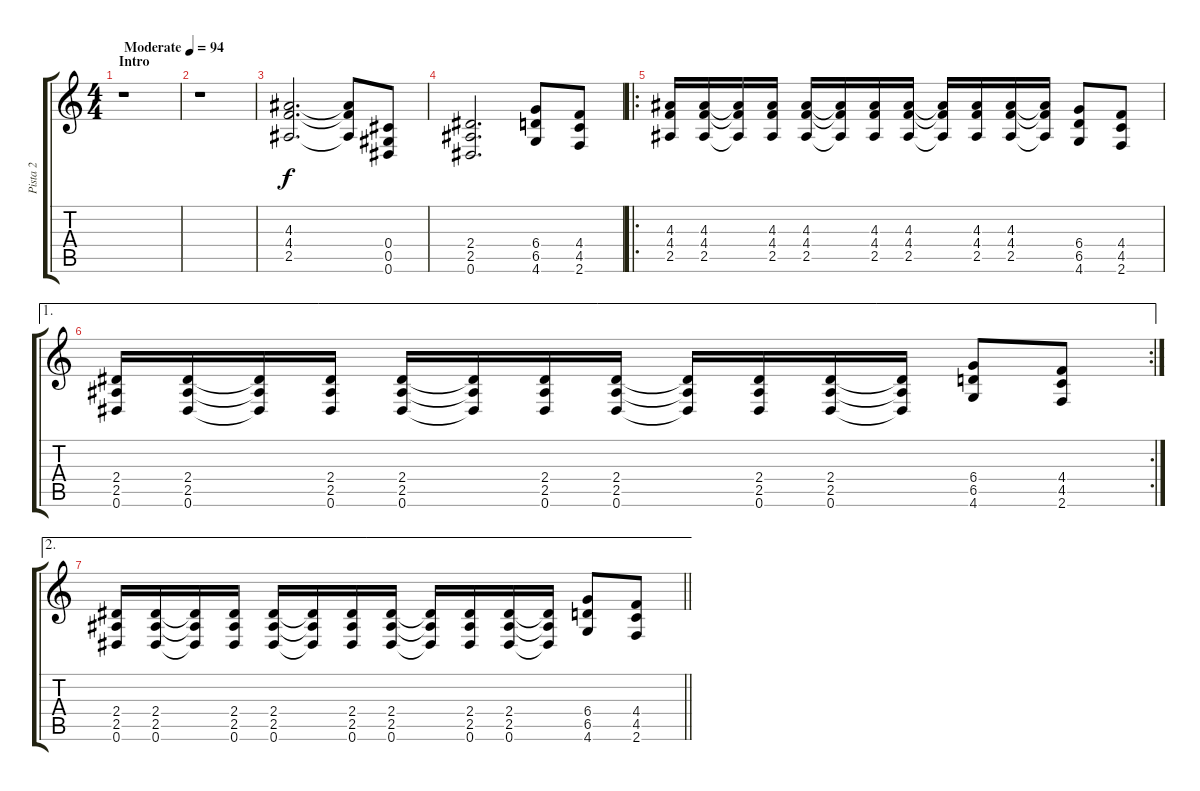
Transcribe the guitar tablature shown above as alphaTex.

\track ("Pista 2" "Pista 2") {instrument distortionguitar}
\staff {score tabs}
\tuning (Eb4 Bb3 Gb3 Db3 Ab2 Eb2) {hide}
\ts (4 4)
\section ("" "Intro")
\tempo (94 "Moderate")
\clef g2
\ks c
r.1{dy f instrument distortionguitar} |
r.1 |
(4.3 4.4 2.5).2{d} (4.3{t} 4.4{t} 2.5{t}).8 (0.4 0.5 0.6).8 |
(2.4 2.5 0.6).2{d} (6.4 6.5 4.6).8 (4.4 4.5 2.6).8 |
\ro
(4.3 4.4 2.5).16 (4.3 4.4 2.5).16 (4.3{t} 4.4{t} 2.5{t}).16 (4.3 4.4 2.5).16 (4.3 4.4 2.5).16 (4.3{t} 4.4{t} 2.5{t}).16 (4.3 4.4 2.5).16 (4.3 4.4 2.5).16 (4.3{t} 4.4{t} 2.5{t}).16 (4.3 4.4 2.5).16 (4.3 4.4 2.5).16 (4.3{t} 4.4{t} 2.5{t}).16 (6.4 6.5 4.6).8 (4.4 4.5 2.6).8 |
\ae 1
\rc 2
(2.4 2.5 0.6).16 (2.4 2.5 0.6).16 (2.4{t} 2.5{t} 0.6{t}).16 (2.4 2.5 0.6).16 (2.4 2.5 0.6).16 (2.4{t} 2.5{t} 0.6{t}).16 (2.4 2.5 0.6).16 (2.4 2.5 0.6).16 (2.4{t} 2.5{t} 0.6{t}).16 (2.4 2.5 0.6).16 (2.4 2.5 0.6).16 (2.4{t} 2.5{t} 0.6{t}).16 (6.4 6.5 4.6).8 (4.4 4.5 2.6).8 |
\ae 2
\barLineRight lightlight
(2.4 2.5 0.6).16 (2.4 2.5 0.6).16 (2.4{t} 2.5{t} 0.6{t}).16 (2.4 2.5 0.6).16 (2.4 2.5 0.6).16 (2.4{t} 2.5{t} 0.6{t}).16 (2.4 2.5 0.6).16 (2.4 2.5 0.6).16 (2.4{t} 2.5{t} 0.6{t}).16 (2.4 2.5 0.6).16 (2.4 2.5 0.6).16 (2.4{t} 2.5{t} 0.6{t}).16 (6.4 6.5 4.6).8 (4.4 4.5 2.6).8
